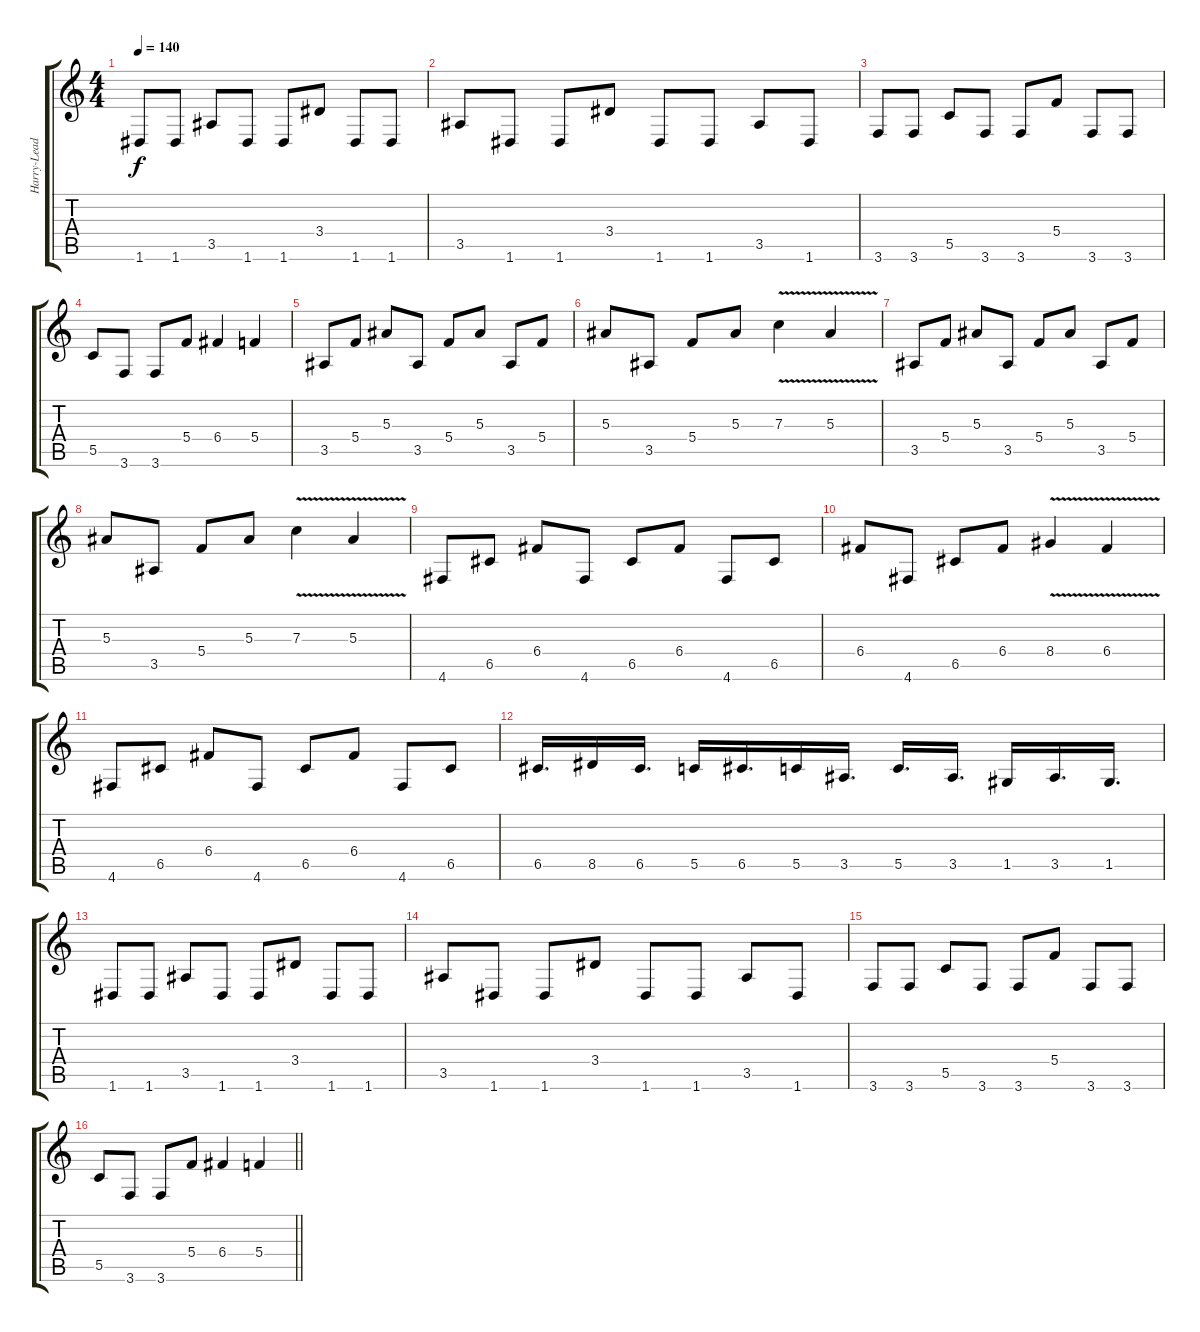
\track ("Harry-Lead" "Harry-Lead") {instrument distortionguitar}
\staff {score tabs}
\tuning (D4 A3 F3 C3 G2 D2) {hide}
\ts (4 4)
\tempo 140
\clef g2
\ks c
1.6.8{dy f} 1.6.8 3.5.8 1.6.8 1.6.8 3.4.8 1.6.8 1.6.8 |
3.5.8 1.6.8 1.6.8 3.4.8 1.6.8 1.6.8 3.5.8 1.6.8 |
3.6.8 3.6.8 5.5.8 3.6.8 3.6.8 5.4.8 3.6.8 3.6.8 |
5.5.8 3.6.8 3.6.8 5.4.8 6.4.4 5.4.4 |
3.5.8 5.4.8 5.3.8 3.5.8 5.4.8 5.3.8 3.5.8 5.4.8 |
5.3.8 3.5.8 5.4.8 5.3.8 7.3{v}.4 5.3{v}.4 |
3.5.8 5.4.8 5.3.8 3.5.8 5.4.8 5.3.8 3.5.8 5.4.8 |
5.3.8 3.5.8 5.4.8 5.3.8 7.3{v}.4 5.3{v}.4 |
4.6.8 6.5.8 6.4.8 4.6.8 6.5.8 6.4.8 4.6.8 6.5.8 |
6.4.8 4.6.8 6.5.8 6.4.8 8.4{v}.4 6.4{v}.4 |
4.6.8 6.5.8 6.4.8 4.6.8 6.5.8 6.4.8 4.6.8 6.5.8 |
6.5.16{d} 8.5.16 6.5.16{d} 5.5.16 6.5.16{d} 5.5.16 3.5.16{d} 5.5.16{d} 3.5.16{d} 1.5.16 3.5.16{d} 1.5.16{d} |
1.6.8 1.6.8 3.5.8 1.6.8 1.6.8 3.4.8 1.6.8 1.6.8 |
3.5.8 1.6.8 1.6.8 3.4.8 1.6.8 1.6.8 3.5.8 1.6.8 |
3.6.8 3.6.8 5.5.8 3.6.8 3.6.8 5.4.8 3.6.8 3.6.8 |
\barLineRight lightlight
5.5.8 3.6.8 3.6.8 5.4.8 6.4.4 5.4.4
